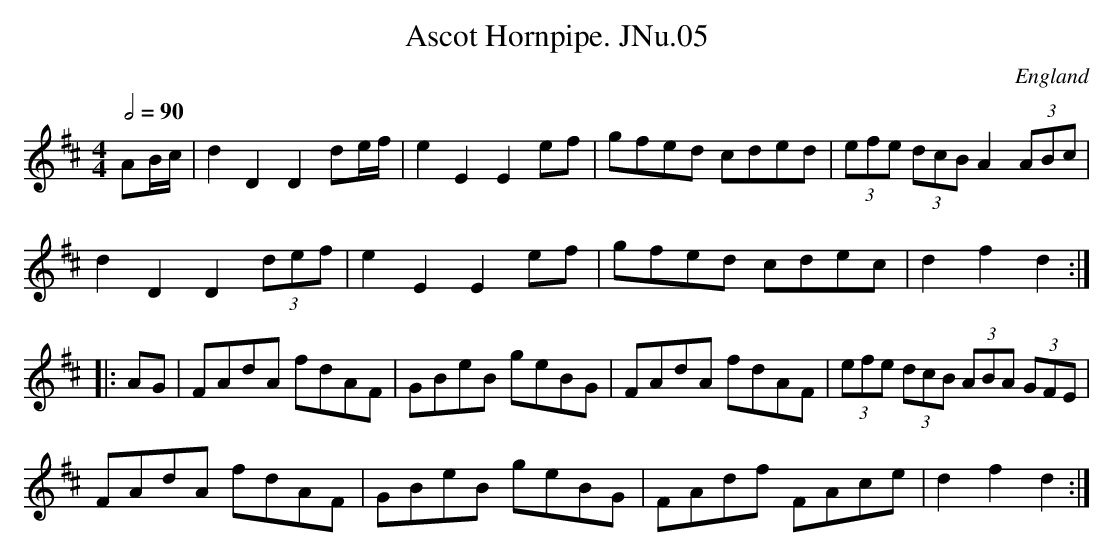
X:1
T:Ascot Hornpipe. JNu.05
L:1/8
M:4/4
O:England
Q:1/2=90
K:D
AB/c/|d2 D2 D2 de/f/|e2 E2 E2 ef|gfed cded|(3efe (3dcB A2 (3ABc|!
d2 D2 D2 (3def|e2 E2 E2 ef|gfed cdec|d2 f2 d2 :|!
|:AG|FAdA fdAF|GBeB geBG|FAdA fdAF|(3efe (3dcB (3ABA (3GFE|!
FAdA fdAF|GBeB geBG|FAdf FAce|d2 f2 d2:|
